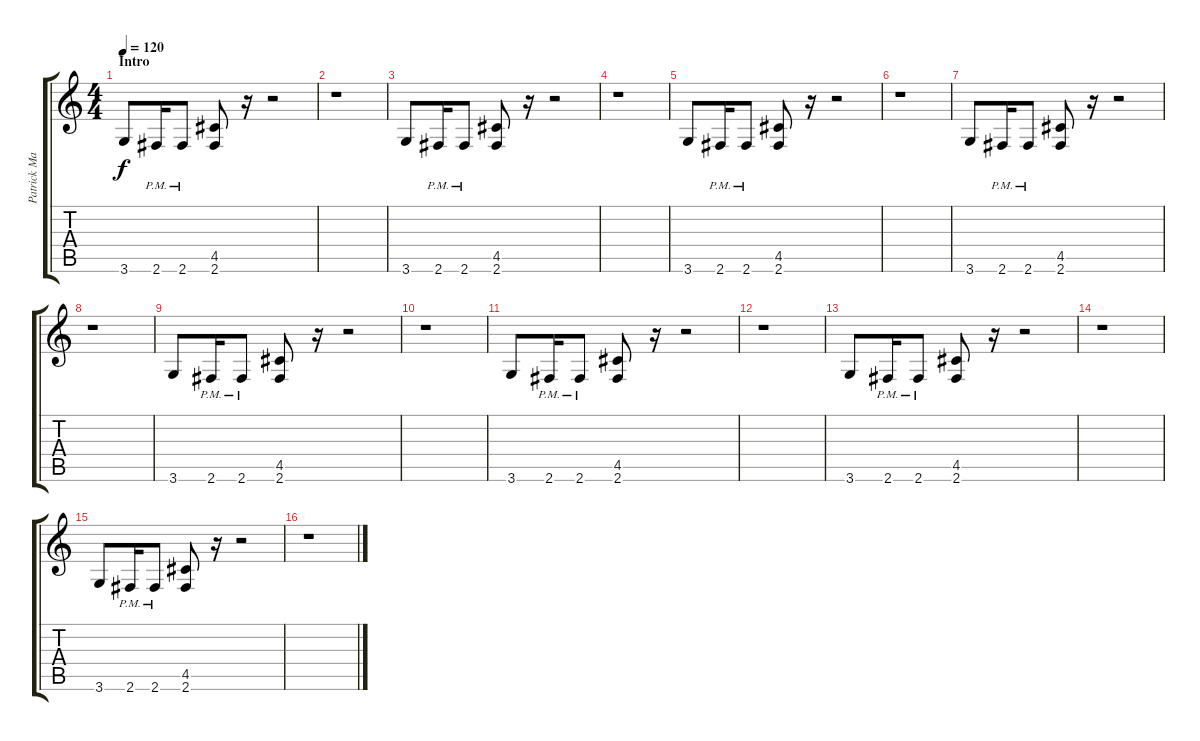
\track ("Patrick Mameli " "Patrick Ma") {instrument distortionguitar}
\staff {score tabs}
\tuning (E4 B3 G3 D3 A2 E2) {hide}
\ts (4 4)
\section ("" "Intro")
\tempo 120
\tempo 200
\tempo 120
\clef g2
\ks c
3.6.8{dy f volume 2 instrument distortionguitar} 2.6{pm}.16 2.6{pm}.8 (4.5 2.6).8 r.16 r.2 |
r.1 |
3.6.8{volume 4} 2.6{pm}.16 2.6{pm}.8 (4.5 2.6).8 r.16 r.2 |
r.1 |
3.6.8{volume 6} 2.6{pm}.16 2.6{pm}.8 (4.5 2.6).8 r.16 r.2 |
r.1 |
3.6.8{volume 8} 2.6{pm}.16 2.6{pm}.8 (4.5 2.6).8 r.16 r.2 |
r.1 |
3.6.8{volume 10} 2.6{pm}.16 2.6{pm}.8 (4.5 2.6).8 r.16 r.2 |
r.1 |
3.6.8{volume 12} 2.6{pm}.16 2.6{pm}.8 (4.5 2.6).8 r.16 r.2 |
r.1 |
3.6.8{volume 13} 2.6{pm}.16 2.6{pm}.8 (4.5 2.6).8 r.16 r.2 |
r.1 |
3.6.8 2.6{pm}.16 2.6{pm}.8 (4.5 2.6).8 r.16 r.2 |
r.1
